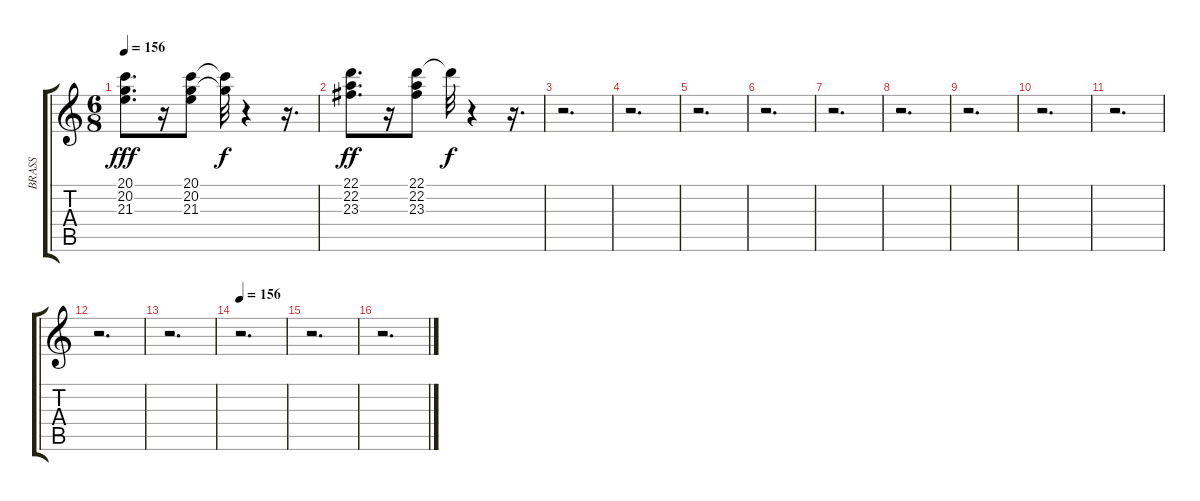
\track ("BRASS" "BRASS") {instrument trumpet}
\staff {score tabs}
\tuning (E4 B3 G3 D3 A2 E2) {hide}
\ts (6 8)
\tempo 156
\clef g2
\ks c
(20.1 20.2 21.3).8{d dy fff} r.16 (20.1 20.2 21.3).8 (20.1{t} 20.2{t}).32{dy f} r.4 r.16{d} |
(22.1 22.2 23.3).8{d dy ff} r.16 (22.1 22.2 23.3).8 22.1{t}.32{dy f} r.4 r.16{d} |
r.2{d} |
r.2{d} |
r.2{d} |
r.2{d} |
r.2{d} |
r.2{d} |
r.2{d} |
r.2{d} |
r.2{d} |
r.2{d} |
r.2{d} |
\tempo 156
r.2{d} |
r.2{d} |
r.2{d}
